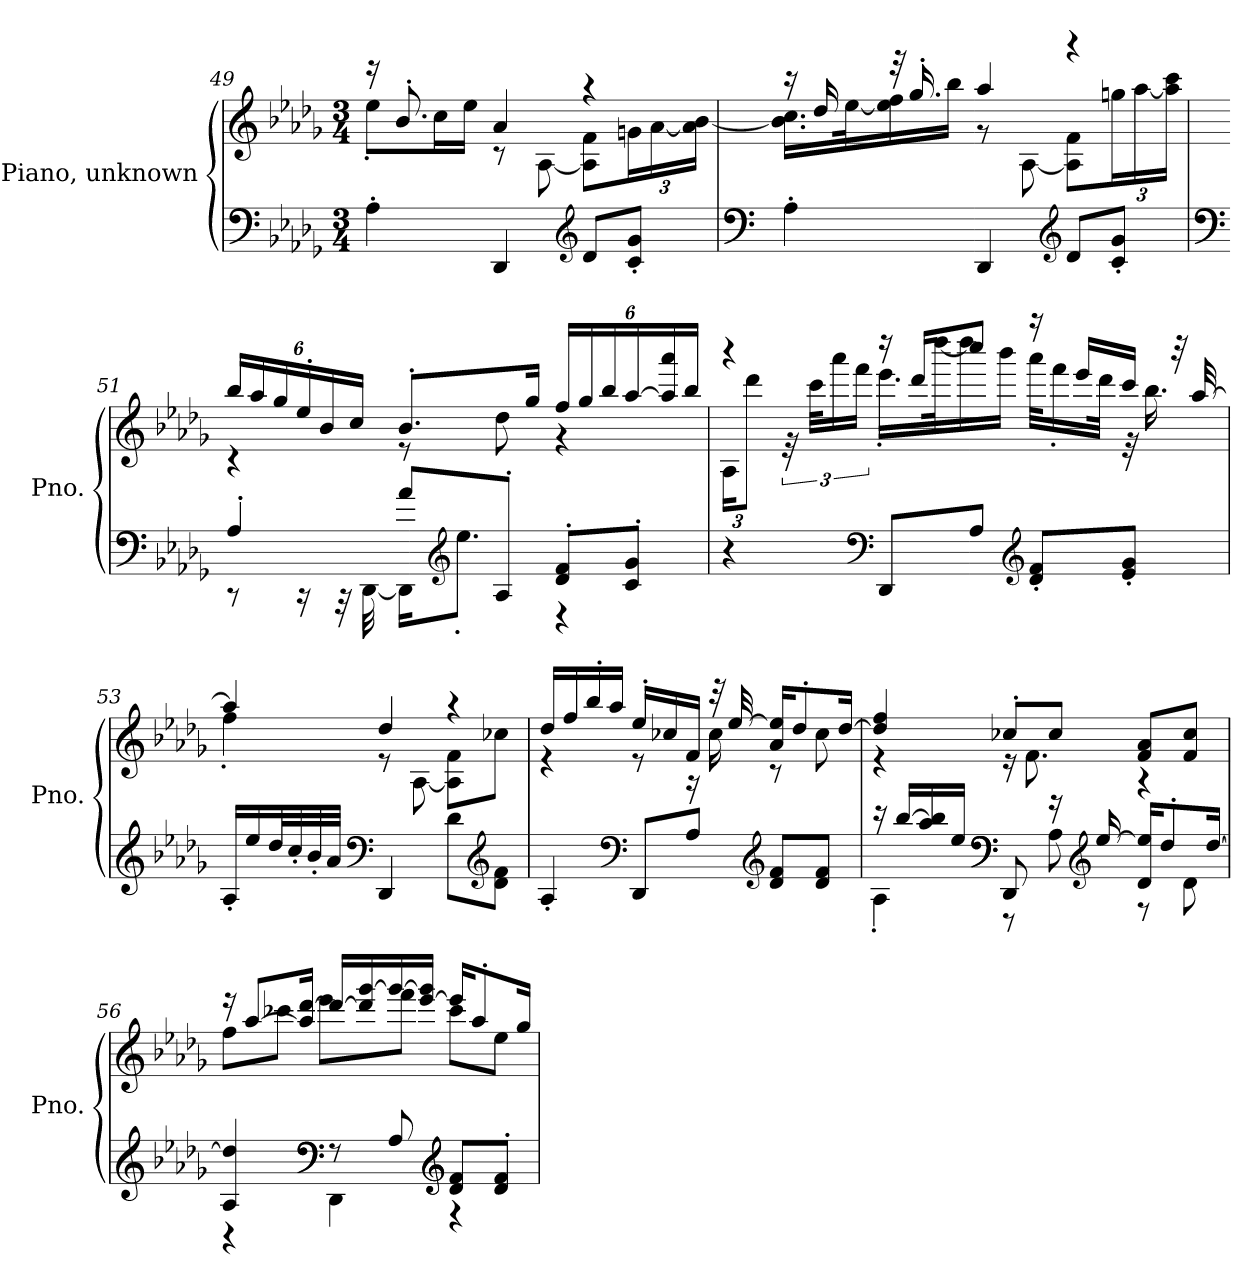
**kern	**kern
*part1	*part1
*staff2	*staff1
*I"Piano, unknown	*
*I'Pno.	*
*clefF4	*clefG2
*k[b-e-a-d-g-]	*k[b-e-a-d-g-]
*M3/4	*M3/4
=49	=49
*	*^
4A-'\	16r	8ee-'\L
.	8.b-'/	.
.	.	16cc\L
.	.	16ee-\JJ
4DD-/	4a-/	8r
.	.	[8A-\
*clefG2	*	*
8d-/L	4r	8A-\] 8f\L
*	*	*Xbrackettup
8c/' 8g-/'J	.	24gn\L
.	.	[24a-\
.	.	24a-\] [24b-\JJ
!!LO:LB:g=z	!!
=50	=50	=50
*clefF4	*	*
4A-'\	16r	16.b-\] 16.cc\LL
.	16dd-/	.
.	.	[32ee-\K
.	32r	16ee-\] 16ff\
.	16.gg-'/	.
.	.	16bb-\JJ
4DD-/	4aa-/	8r
.	.	[8A-\
*clefG2	*	*
8d-/L	4r	8A-\] 8f\L
8c/' 8g-/'J	.	24ggn\L
.	.	[24aa-\
.	.	24aa-\] 24ccc\JJ
=51	=51	=51
*clefF4	*	*
*^	*	*
4A-'/	8r	24bb-/LL	4r
.	.	24aa-/	.
.	.	24gg-/	.
.	16r	24ee-'/	.
.	.	24b-/	.
.	32r	.	.
.	.	24cc/JJ	.
.	[32DD-\	.	.
8a-/L	16DD-\KL]	8.b-'/L	8r
*clefG2	*	*	*
.	8.ee-'\J	.	.
8A-'/J	.	.	8dd-\
.	.	16gg-/Jk	.
8d-/' 8f/'L	4r	24ff/LL	4r
.	.	24gg-/	.
.	.	24bb-/	.
8c/' 8g-/'J	.	[24aa-/	.
.	.	24aa-/] 24aaa-/	.
.	.	24bb-/JJ	.
*v	*v	*	*
!!LO:PB:g=z	!!
=52	=52	=52
4r	4r	24A-\KL
.	.	12ddd-\J
*	*	*brackettup
.	.	48r
.	.	48ccc\KLL
.	.	24aaa-\
.	.	24fff\JJ
*clefF4	*	*
8DD-/L	16r	16.eee-'\LL
.	16ddd-/KL	.
.	.	[32dddd-\K
8A-/J	8cccc/J	16dddd-\]
.	.	16bbb-\JJ
*clefG2	*	*
8d-/' 8f/'L	16r	32aaa-\KLL
.	.	16fff'\
.	16eee-/LL	.
.	.	32ddd-\JJk
8e-/' 8g-/'J	16ccc/JJ	32r
.	.	16.bb-\
.	32r	.
.	[32aa-/	.
=53	=53	=53
16A-'/LL	4aa-/]	4ff'\
16ee-/	.	.
32dd-/L	.	.
32cc'/	.	.
32b-'/	.	.
32a-/JJJ	.	.
*clefF4	*	*
4DD-/	4dd-/	8r
.	.	[8A-\
8d-\L	4r	8A-\] 8f\L
*clefG2	*	*
8d-\ 8f\J	.	8cc-X\J
!!LO:LB:g=z	!!
=54	=54	=54
4A-'/	16dd-/LL	4r
.	16ff/	.
.	16bb-'/	.
.	16aa-/JJ	.
*clefF4	*	*
8DD-/L	16ee-'/LL	8r
.	16cc-X/	.
8A-/J	16f/JJ	16r
.	32r	16cc-\
.	[32ee-/	.
*clefG2	*	*
8d-/ 8f/L	16a-/ 16ee-/]KL	8r
.	8dd-'/	.
8d-/ 8f/J	.	8cc-\
.	[16dd-/Jk	.
=55	=55	=55
*^	*	*
16r	4A-'\	4dd-/] 4ff/	4r
[16bb-/LL	.	.	.
16aa-/ 16bb-/]	.	.	.
16ee-/JJ	.	.	.
*clefF4	*	*	*
8DD-/	8r	8cc-X'/L	16r
.	.	.	8.f\
16r	8A-\	8cc-/J	.
*clefG2	*	*	*
[16ee-/	.	.	.
16d-/ 16ee-/]KL	8r	8f/ 8a-/L	4r
8dd-'/	.	.	.
.	8d-\	8f/ 8cc-/J	.
[16dd-/Jk	.	.	.
!!LO:LB:g=z	!!
=56	=56	=56	=56
4A-/ 4dd-/]	4r	16r	8ff\L
.	.	[8aa-/L	.
.	.	.	8ccc-X\J
.	.	16aa-/] [16ddd-/Jk	.
*clefF4	*	*	*
8r	4DD-\	16ddd-/LL_	8eee-\L
.	.	16ddd-/] [16ggg-/	.
8A-/	.	16ggg-/_	8fff\J
.	.	[16eee-/ 16ggg-/]JJ	.
*clefG2	*	*	*
8d-/ 8f/L	4r	16eee-/KL]	8ccc-\L
.	.	8aa-'/	.
8d-/' 8f/'J	.	.	8ee-\J
.	.	16gg-/Jk	.
*v	*v	*	*
*	*v	*v
=	=
*-	*-
